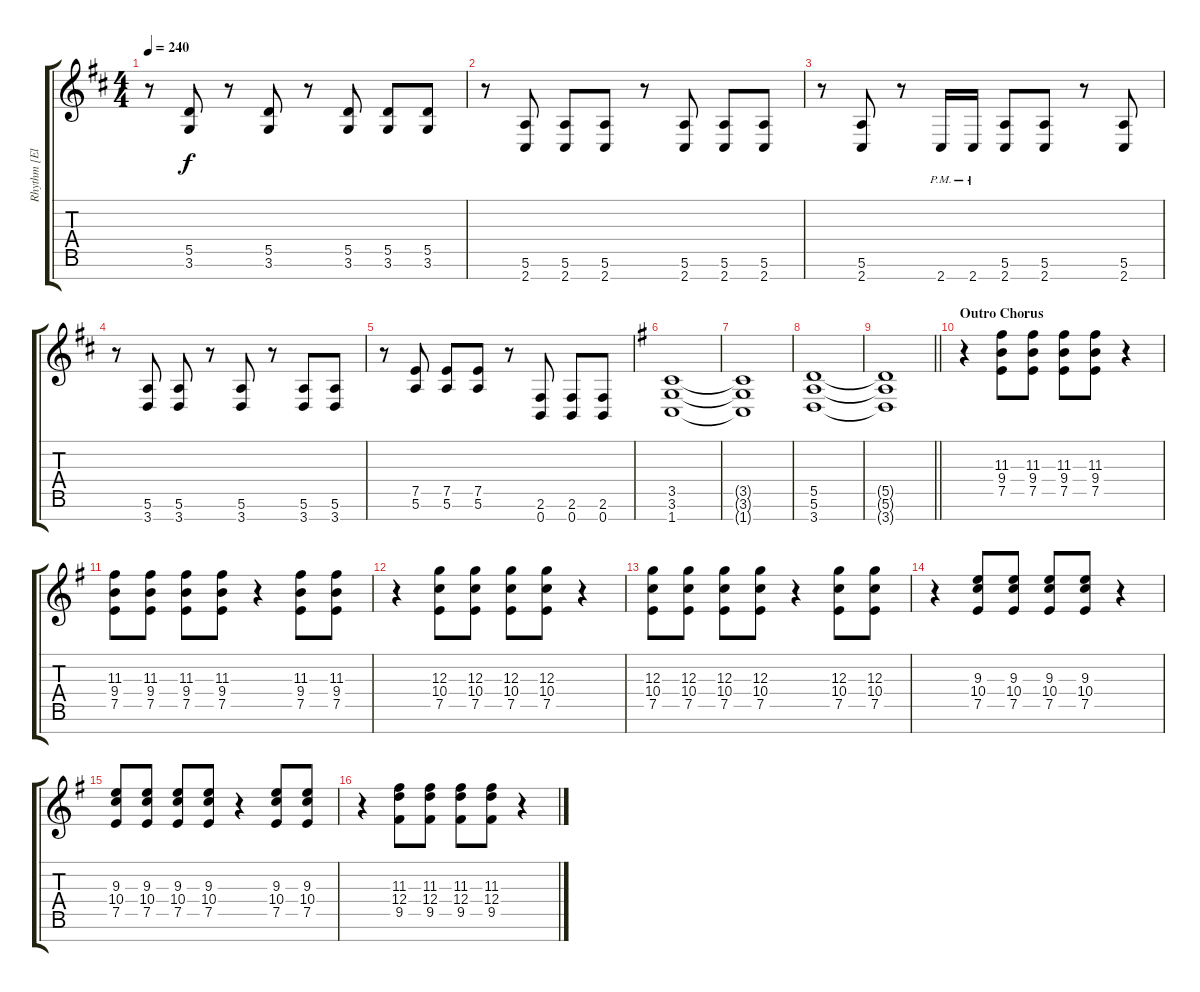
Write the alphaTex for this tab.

\track ("Rhythm [Ellis]" "Rhythm [El") {instrument distortionguitar}
\staff {score tabs}
\tuning (E4 B3 G3 D3 A2 E2 B1) {hide}
\ts (4 4)
\tempo 240
\clef g2
\ks bminor
r.8{dy f} (5.5 3.6).8 r.8 (5.5 3.6).8 r.8 (5.5 3.6).8 (5.5 3.6).8 (5.5 3.6).8 |
r.8 (5.6 2.7).8 (5.6 2.7).8 (5.6 2.7).8 r.8 (5.6 2.7).8 (5.6 2.7).8 (5.6 2.7).8 |
r.8 (5.6 2.7).8 r.8 2.7{pm}.16 2.7{pm}.16 (5.6 2.7).8 (5.6 2.7).8 r.8 (5.6 2.7).8 |
r.8 (5.6 3.7).8 (5.6 3.7).8 r.8 (5.6 3.7).8 r.8 (5.6 3.7).8 (5.6 3.7).8 |
r.8 (7.5 5.6).8 (7.5 5.6).8 (7.5 5.6).8 r.8 (2.6 0.7).8 (2.6 0.7).8 (2.6 0.7).8 |
\ks eminor
(3.5 3.6 1.7).1 |
(3.5{t} 3.6{t} 1.7{t}).1 |
(5.5 5.6 3.7).1 |
\barLineRight lightlight
(5.5{t} 5.6{t} 3.7{t}).1 |
\section ("" "Outro Chorus")
r.4 (11.3 9.4 7.5).8 (11.3 9.4 7.5).8 (11.3 9.4 7.5).8 (11.3 9.4 7.5).8 r.4 |
(11.3 9.4 7.5).8 (11.3 9.4 7.5).8 (11.3 9.4 7.5).8 (11.3 9.4 7.5).8 r.4 (11.3 9.4 7.5).8 (11.3 9.4 7.5).8 |
r.4 (12.3 10.4 7.5).8 (12.3 10.4 7.5).8 (12.3 10.4 7.5).8 (12.3 10.4 7.5).8 r.4 |
(12.3 10.4 7.5).8 (12.3 10.4 7.5).8 (12.3 10.4 7.5).8 (12.3 10.4 7.5).8 r.4 (12.3 10.4 7.5).8 (12.3 10.4 7.5).8 |
r.4 (9.3 10.4 7.5).8 (9.3 10.4 7.5).8 (9.3 10.4 7.5).8 (9.3 10.4 7.5).8 r.4 |
(9.3 10.4 7.5).8 (9.3 10.4 7.5).8 (9.3 10.4 7.5).8 (9.3 10.4 7.5).8 r.4 (9.3 10.4 7.5).8 (9.3 10.4 7.5).8 |
r.4 (11.3 12.4 9.5).8 (11.3 12.4 9.5).8 (11.3 12.4 9.5).8 (11.3 12.4 9.5).8 r.4
